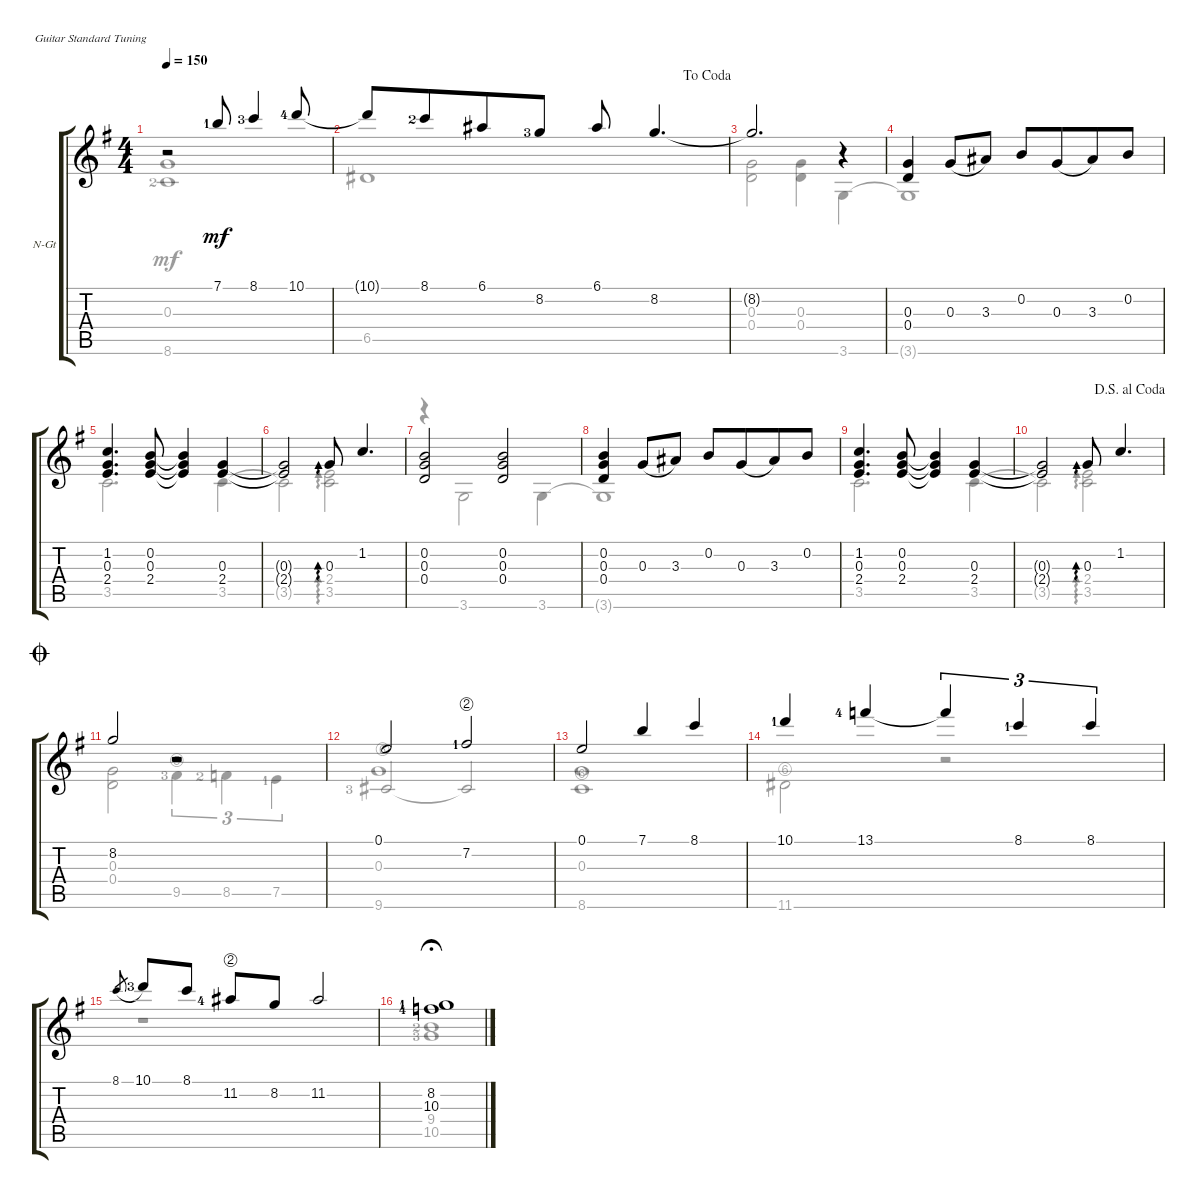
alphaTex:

\defaultSystemsLayout 4
\bracketExtendMode groupsimilarinstruments
\firstSystemTrackNameOrientation horizontal
\otherSystemsTrackNameOrientation horizontal
\track ("Nylon Guitar" "N-Gt") {instrument acousticguitarnylon}
\staff {score tabs}
\tuning (E4 B3 G3 D3 A2 E2)
\voice
\ts (4 4)
\tempo 150
\clef g2
\ks g
r.2{dy mf} 7.1{lf 2}.8 8.1{lf 4}.4 10.1{lf 5}.8 |
\jump dacoda
10.1{t}.8 8.1{lf 3}.8{beam merge} 6.1.8 8.2{lf 4}.8 6.1.8 8.2.4{d} |
8.2{t}.2{d} r.4 |
(0.3 0.4).4 0.3.8{legatoorigin} 3.3.8 0.2.8 0.3.8{legatoorigin beam merge} 3.3.8{beam merge} 0.2.8 |
(1.2 0.3 2.4).4{d} (0.2 0.3 2.4).8 (0.2{t} 0.3{t} 2.4{t}).4 (0.3 2.4).4 |
(0.3{t} 2.4{t}).2 0.3.8{ad 0} 1.2.4{d} |
(0.2 0.3 0.4).2 (0.2 0.3 0.4).2 |
(0.3 0.4 0.2).4 0.3.8{legatoorigin} 3.3.8 0.2.8 0.3.8{legatoorigin beam merge} 3.3.8{beam merge} 0.2.8 |
(1.2 0.3 2.4).4{d} (0.2 0.3 2.4).8 (0.2{t} 0.3{t} 2.4{t}).4 (0.3 2.4).4 |
\jump dalsegnoalcoda
(0.3{t} 2.4{t}).2 0.3.8{ad 0} 1.2.4{d} |
\jump coda
\scale
0.258713 8.2.2 r.2 |
\scale
0.109154 0.1.2 7.2{string lf 2}.2 |
\scale
0.119095 0.1.2 7.1.4 8.1.4 |
\scale
0.192599 10.1{lf 2}.4 13.1{lf 5}.4 13.1{t}.4{tu (3 2)} 8.1{lf 2}.4{tu (3 2)} 8.1.4{tu (3 2)} |
\scale
0.204844 8.1.8{gr legatoorigin} 10.1{lf 4}.8 8.1.8 11.2{string lf 5}.8 8.2.8 11.2.2 |
\scale
0.115612 (8.2{lf 2} 10.3{lf 5}).1{fermata (medium 1)}
\voice
\clef g2
\ottava regular
\simile none
\ks g
8.6{lf 3}.1{dy mf} |
6.5.1 |
(0.3 0.4).2 (0.3 0.4).4 3.6.4 |
3.6{t}.1 |
3.5.2{d} 3.5.4 |
3.5{t}.2 (2.4 3.5).2{ad 0} |
r.4 3.6.2 3.6.4 |
3.6{t}.1 |
3.5.2{d} 3.5.4 |
3.5{t}.2 (2.4 3.5).2{ad 0} |
\scale
0.258713 (0.3 0.4).2 9.5{string lf 4}.4{tu (3 2)} 8.5{lf 3}.4{tu (3 2)} 7.5{lf 2}.4{tu (3 2)} |
\scale
0.109154 9.6{string lf 4}.2{beam invert} 9.6{t}.2{beam invert} |
\scale
0.119095 8.6{string}.1 |
\scale
0.192599 11.6{string}.2 r.2 |
\scale
0.204844 r.1 |
\scale
0.115612 (10.5{lf 4} 9.4{lf 3}).1{fermata (medium 1)}
\voice
\clef g2
\ottava regular
\simile none
\ks g
0.3.1{dy mf} |
|
|
|
|
|
|
|
|
|
\scale
0.258713 |
\scale
0.109154 0.3.1 |
\scale
0.119095 0.3.1 |
\scale
0.192599 |
\scale
0.204844 |
\scale
0.115612
